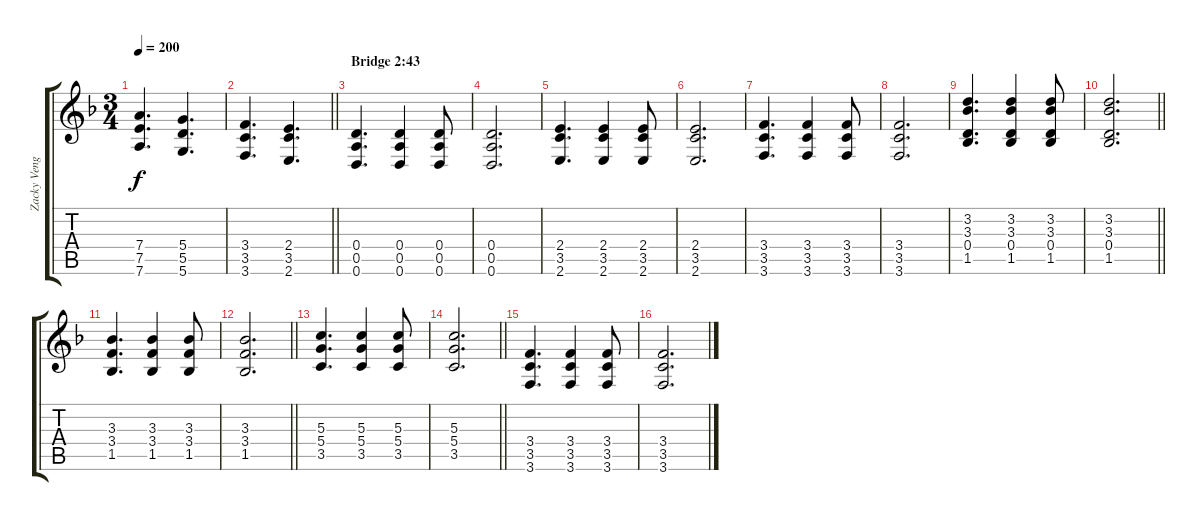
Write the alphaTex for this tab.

\track ("Zacky Vengeance (Rhythm) I" "Zacky Veng") {instrument distortionguitar}
\staff {score tabs}
\tuning (E4 B3 G3 D3 A2 D2) {hide}
\ts (3 4)
\tempo 200
\clef g2
\ks f
(7.4 7.5 7.6).4{d dy f} (5.4 5.5 5.6).4{d} |
\barLineRight lightlight
(3.4 3.5 3.6).4{d} (2.4 3.5 2.6).4{d} |
\section ("" "Bridge 2:43")
(0.4 0.5 0.6).4{d} (0.4 0.5 0.6).4 (0.4 0.5 0.6).8 |
(0.4 0.5 0.6).2{d} |
(2.4 3.5 2.6).4{d} (2.4 3.5 2.6).4 (2.4 3.5 2.6).8 |
(2.4 3.5 2.6).2{d} |
(3.4 3.5 3.6).4{d} (3.4 3.5 3.6).4 (3.4 3.5 3.6).8 |
(3.4 3.5 3.6).2{d} |
(3.2 3.3 0.4 1.5).4{d} (3.2 3.3 0.4 1.5).4 (3.2 3.3 0.4 1.5).8 |
\barLineRight lightlight
(3.2 3.3 0.4 1.5).2{d} |
\section ("" "")
(3.3 3.4 1.5).4{d} (3.3 3.4 1.5).4 (3.3 3.4 1.5).8 |
\barLineRight lightlight
(3.3 3.4 1.5).2{d} |
(5.3 5.4 3.5).4{d} (5.3 5.4 3.5).4 (5.3 5.4 3.5).8 |
\barLineRight lightlight
(5.3 5.4 3.5).2{d} |
(3.4 3.5 3.6).4{d} (3.4 3.5 3.6).4 (3.4 3.5 3.6).8 |
(3.4 3.5 3.6).2{d}
